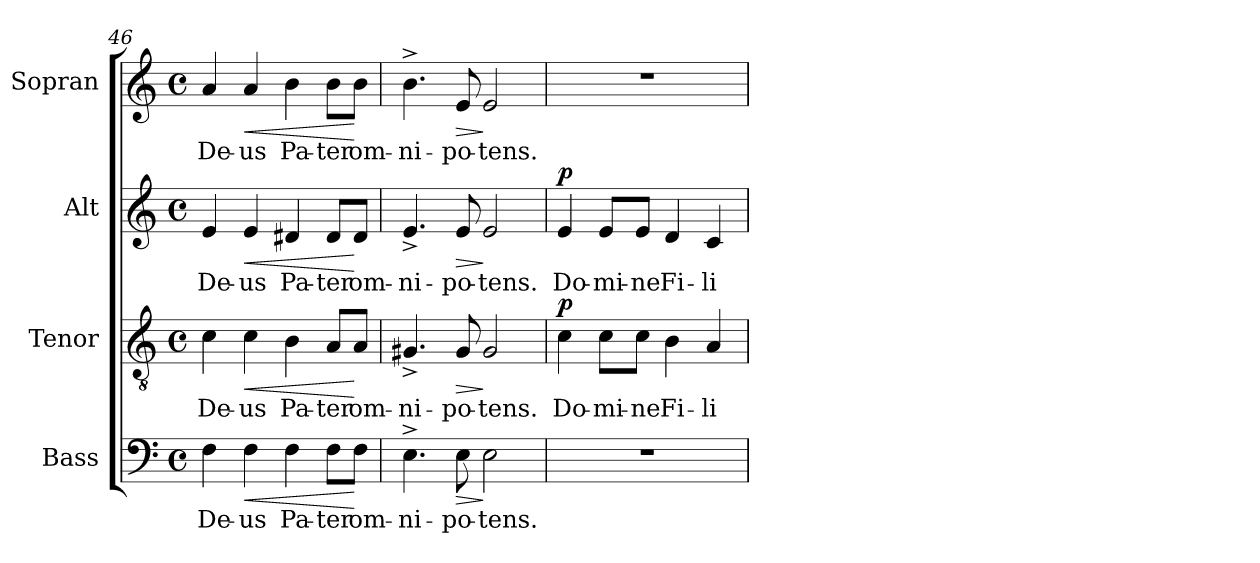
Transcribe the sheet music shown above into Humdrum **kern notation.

**kern	**text	**dynam	**kern	**text	**dynam	**kern	**text	**dynam	**kern	**text	**dynam
*part4	*part4	*part4	*part3	*part3	*part3	*part2	*part2	*part2	*part1	*part1	*part1
*staff4	*staff4	*staff4	*staff3	*staff3	*staff3	*staff2	*staff2	*staff2	*staff1	*staff1	*staff1
*I"Bass	*	*	*I"Tenor	*	*	*I"Alt	*	*	*I"Sopran	*	*
*I'B.	*	*	*I'T.	*	*	*I'A.	*	*	*I'S.	*	*
!!LO:LB:g=z
*clefF4	*	*	*clefGv2	*	*	*clefG2	*	*	*clefG2	*	*
*k[]	*	*	*k[]	*	*	*k[]	*	*	*k[]	*	*
*C:	*	*	*C:	*	*	*C:	*	*	*C:	*	*
*M4/4	*	*	*M4/4	*	*	*M4/4	*	*	*M4/4	*	*
*met(c)	*	*	*met(c)	*	*	*met(c)	*	*	*met(c)	*	*
=46	=46	=46	=46	=46	=46	=46	=46	=46	=46	=46	=46
!	!LO:LY:b	!	!	!LO:LY:b	!	!	!LO:LY:b	!	!	!LO:LY:b	!
4F\	De-	.	4c\	De-	.	4e/	De-	.	4a/	De-	.
!	!LO:LY:b	!LO:HP:b	!	!LO:LY:b	!LO:HP:b	!	!LO:LY:b	!LO:HP:b	!	!LO:LY:b	!LO:HP:b
4F\	-us	<	4c\	-us	<	4e/	-us	<	4a/	-us	<
!	!LO:LY:b	!	!	!LO:LY:b	!	!	!LO:LY:b	!	!	!LO:LY:b	!
4F\	Pa-	.	4B\	Pa-	.	4d#X/	Pa-	.	4b\	Pa-	.
!	!LO:LY:b	!	!	!LO:LY:b	!	!	!LO:LY:b	!	!	!LO:LY:b	!
8F\L	-ter	.	8A/L	-ter	.	8d#/L	-ter	.	8b\L	-ter	.
!	!LO:LY:b	!	!	!LO:LY:b	!	!	!LO:LY:b	!	!	!LO:LY:b	!
8F\J	om-	[	8A/J	om-	[	8d#/J	om-	[	8b\J	om-	[
=47	=47	=47	=47	=47	=47	=47	=47	=47	=47	=47	=47
!	!LO:LY:b	!	!	!LO:LY:b	!	!	!LO:LY:b	!	!	!LO:LY:b	!
4.E^>\	-ni-	.	4.G#X^>/	-ni-	.	4.e^>/	-ni-	.	4.b^>\	-ni-	.
!	!LO:LY:b	!LO:HP:b	!	!LO:LY:b	!LO:HP:b	!	!LO:LY:b	!LO:HP:b	!	!LO:LY:b	!LO:HP:b
8E\	-po-	>	8G#/	-po-	>	8e/	-po-	>	8e/	-po-	>
!	!LO:LY:b	!	!	!LO:LY:b	!	!	!LO:LY:b	!	!	!LO:LY:b	!
2E\	-tens.	]	2G#/	-tens.	]	2e/	-tens.	]	2e/	-tens.	]
=48	=48	=48	=48	=48	=48	=48	=48	=48	=48	=48	=48
!	!	!	!	!LO:LY:b	!LO:DY:a	!	!LO:LY:b	!LO:DY:a	!	!	!
1r	.	.	4c\	Do-	p	4e/	Do-	p	1r	.	.
!	!	!	!	!LO:LY:b	!	!	!LO:LY:b	!	!	!	!
.	.	.	8c\L	-mi-	.	8e/L	-mi-	.	.	.	.
!	!	!	!	!LO:LY:b	!	!	!LO:LY:b	!	!	!	!
.	.	.	8c\J	-ne	.	8e/J	-ne	.	.	.	.
!	!	!	!	!LO:LY:b	!	!	!LO:LY:b	!	!	!	!
.	.	.	4B\	Fi-	.	4d/	Fi-	.	.	.	.
!	!	!	!	!LO:LY:b	!	!	!LO:LY:b	!	!	!	!
.	.	.	4A/	-li	.	4c/	-li	.	.	.	.
=	=	=	=	=	=	=	=	=	=	=	=
*-	*-	*-	*-	*-	*-	*-	*-	*-	*-	*-	*-
